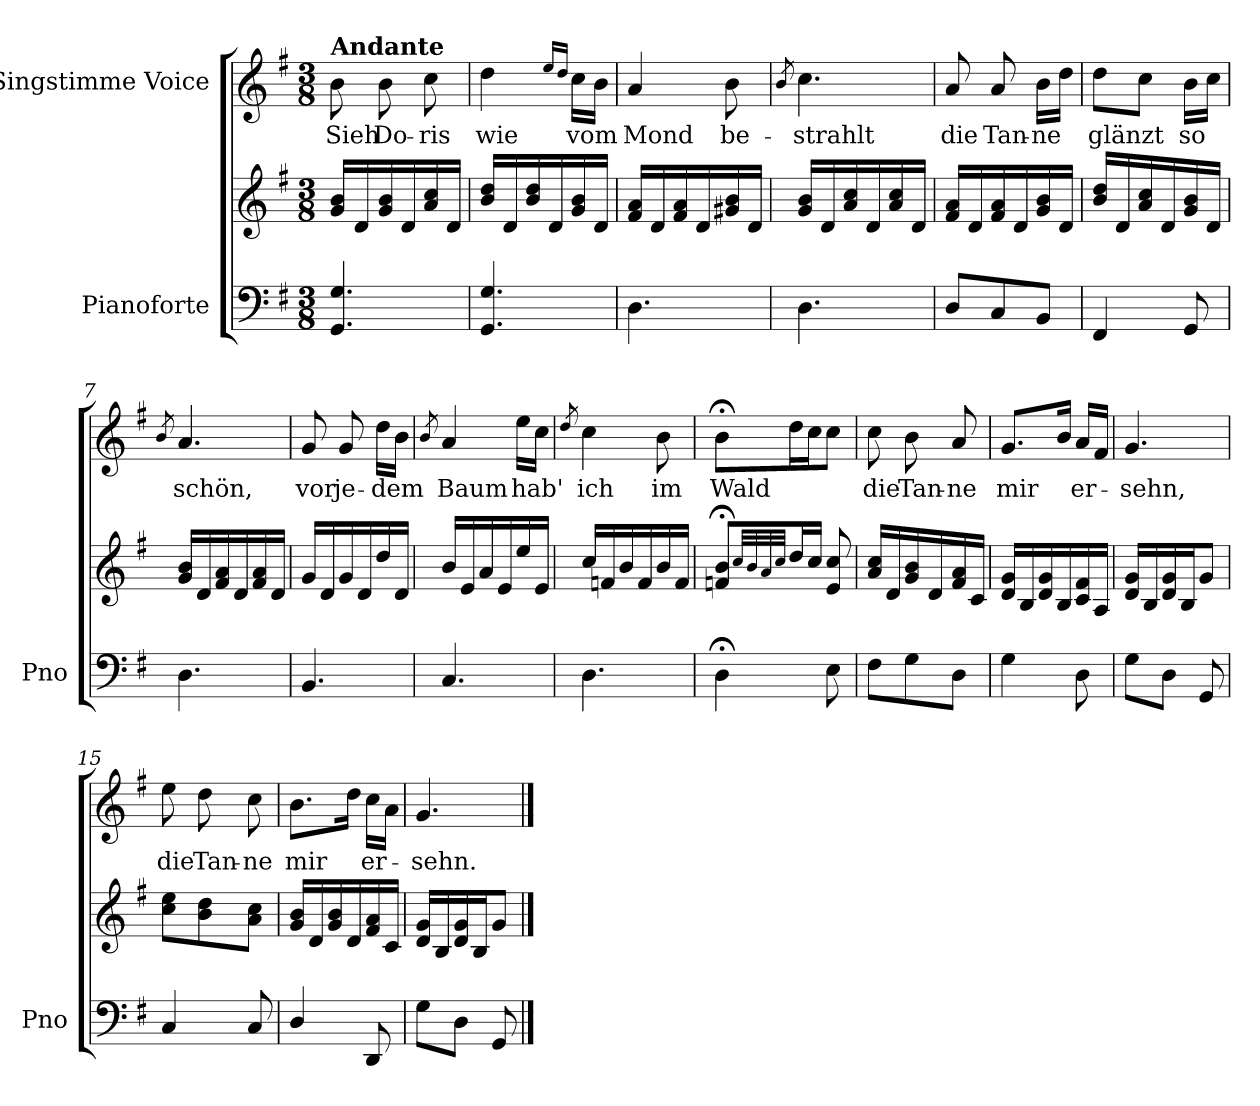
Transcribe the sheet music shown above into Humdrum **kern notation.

**kern	**kern	**kern	**text
*part2	*part2	*part1	*part1
*staff3	*staff2	*staff1	*staff1
*I"Pianoforte	*	*I"Singstimme Voice	*
*I'Pno	*	*	*
*clefF4	*clefG2	*clefG2	*
*k[f#]	*k[f#]	*k[f#]	*
*M3/8	*M3/8	*M3/8	*
=1	=1	=1	=1
!	!	!LO:TX:a:B:t=Andante	!
4.GG/ 4.G/	16g/ 16b/LL	8b\	Sieh
.	16d/	.	.
.	16g/ 16b/	8b\	Do-
.	16d/	.	.
.	16a/ 16cc/	8cc\	-ris
.	16d/JJ	.	.
=2	=2	=2	=2
4.GG/ 4.G/	16b/ 16dd/LL	4dd\	wie
.	16d/	.	.
.	16b/ 16dd/	.	.
.	16d/	.	.
.	.	16qee/LL	.
.	.	16qdd/JJ	.
.	16g/ 16b/	16cc\LL	vom
.	16d/JJ	16b\JJ	.
=3	=3	=3	=3
4.D\	16f#/ 16a/LL	4a/	Mond
.	16d/	.	.
.	16f#/ 16a/	.	.
.	16d/	.	.
.	16g#X/ 16b/	8b\	be-
.	16d/JJ	.	.
=4	=4	=4	=4
.	.	8qb/	.
4.D\	16g/ 16b/LL	4.cc\	-strahlt
.	16d/	.	.
.	16a/ 16cc/	.	.
.	16d/	.	.
.	16a/ 16cc/	.	.
.	16d/JJ	.	.
=5	=5	=5	=5
8D/L	16f#/ 16a/LL	8a/	die
.	16d/	.	.
8C/	16f#/ 16a/	8a/	Tan-
.	16d/	.	.
8BB/J	16g/ 16b/	16b\LL	-ne
.	16d/JJ	16dd\JJ	.
=6	=6	=6	=6
4FF#/	16b/ 16dd/LL	8dd\L	glänzt
.	16d/	.	.
.	16a/ 16cc/	8cc\J	.
.	16d/	.	.
8GG/	16g/ 16b/	16b\LL	so
.	16d/JJ	16cc\JJ	.
=7	=7	=7	=7
.	.	8qb/	.
4.D\	16g/ 16b/LL	4.a/	schön,
.	16d/	.	.
.	16f#/ 16a/	.	.
.	16d/	.	.
.	16f#/ 16a/	.	.
.	16d/JJ	.	.
=8	=8	=8	=8
4.BB/	16g/LL	8g/	vor
.	16d/	.	.
.	16g/	8g/	je-
.	16d/	.	.
.	16dd/	16dd\LL	-dem
.	16d/JJ	16b\JJ	.
=9	=9	=9	=9
.	.	8qb/	.
4.C/	16b/LL	4a/	Baum
.	16e/	.	.
.	16a/	.	.
.	16e/	.	.
.	16ee/	16ee\LL	hab'
.	16e/JJ	16cc\JJ	.
=10	=10	=10	=10
.	.	8qdd/	.
4.D\	16cc/LL	4cc\	ich
.	16fn/	.	.
.	16b/	.	.
.	16f/	.	.
.	16b/	8b\	im
.	16f/JJ	.	.
=11	=11	=11	=11
4D;<\	8fn/;< 8b/;<L	8b;<\L	Wald
.	32qcc/LLL	.	.
.	32qb/	.	.
.	32qa/	.	.
.	32qcc/JJJ	.	.
.	16dd/L	16dd\L	.
.	16cc/JJ	16cc\J	.
8E\	8e/ 8cc/	8cc\J	.
=12	=12	=12	=12
8F#\L	16a/ 16cc/LL	8cc\	die
.	16d/	.	.
8G\	16g/ 16b/	8b\	Tan-
.	16d/	.	.
8D\J	16f#/ 16a/	8a/	-ne
.	16c/JJ	.	.
=13	=13	=13	=13
4G\	16d/ 16g/LL	8.g/L	mir
.	16B/	.	.
.	16d/ 16g/	.	.
.	16B/	16b/Jk	.
8D\	16c/ 16f#/	16a/LL	er-
.	16A/JJ	16f#/JJ	.
=14	=14	=14	=14
8G\L	16d/ 16g/LL	4.g/	-sehn,
.	16B/	.	.
8D\J	16d/ 16g/	.	.
.	16B/J	.	.
8GG/	8g/J	.	.
=15	=15	=15	=15
4C/	8cc\ 8ee\L	8ee\	die
.	8b\ 8dd\	8dd\	Tan-
8C/	8a\ 8cc\J	8cc\	-ne
=16	=16	=16	=16
4D/	16g/ 16b/LL	8.b\L	mir
.	16d/	.	.
.	16g/ 16b/	.	.
.	16d/	16dd\Jk	.
8DD/	16f#/ 16a/	16cc\LL	er-
.	16c/JJ	16a\JJ	.
=17	=17	=17	=17
8G\L	16d/ 16g/LL	4.g/	-sehn.
.	16B/	.	.
8D\J	16d/ 16g/	.	.
.	16B/J	.	.
8GG/	8g/J	.	.
==	==	==	==
*-	*-	*-	*-
